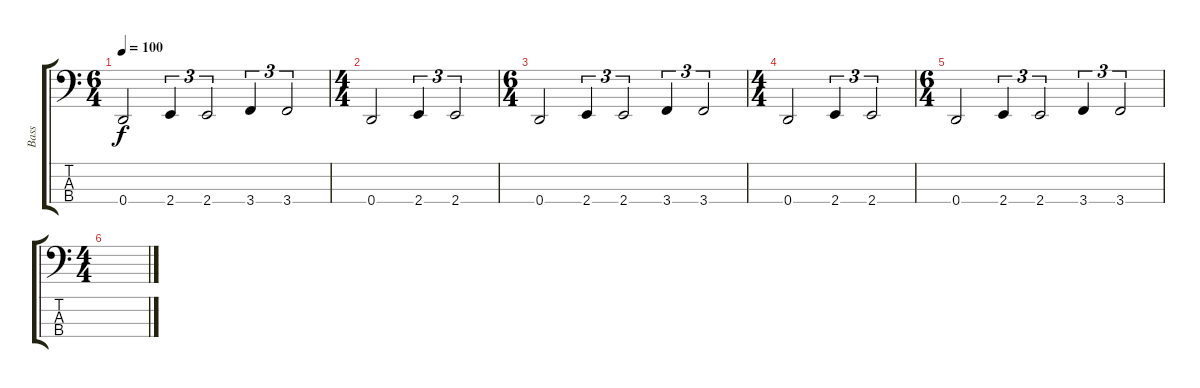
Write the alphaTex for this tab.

\track ("Bass" "Bass") {instrument electricbasspick}
\staff {score tabs}
\tuning (G2 D2 A1 D1) {hide}
\ts (6 4)
\tempo 100
\clef f4
\ks c
0.4.2{dy f} 2.4.4{tu (3 2)} 2.4.2{tu (3 2)} 3.4.4{tu (3 2)} 3.4.2{tu (3 2)} |
\ts (4 4)
0.4.2 2.4.4{tu (3 2)} 2.4.2{tu (3 2)} |
\ts (6 4)
0.4.2 2.4.4{tu (3 2)} 2.4.2{tu (3 2)} 3.4.4{tu (3 2)} 3.4.2{tu (3 2)} |
\ts (4 4)
0.4.2 2.4.4{tu (3 2)} 2.4.2{tu (3 2)} |
\ts (6 4)
0.4.2 2.4.4{tu (3 2)} 2.4.2{tu (3 2)} 3.4.4{tu (3 2)} 3.4.2{tu (3 2)} |
\ts (4 4)
